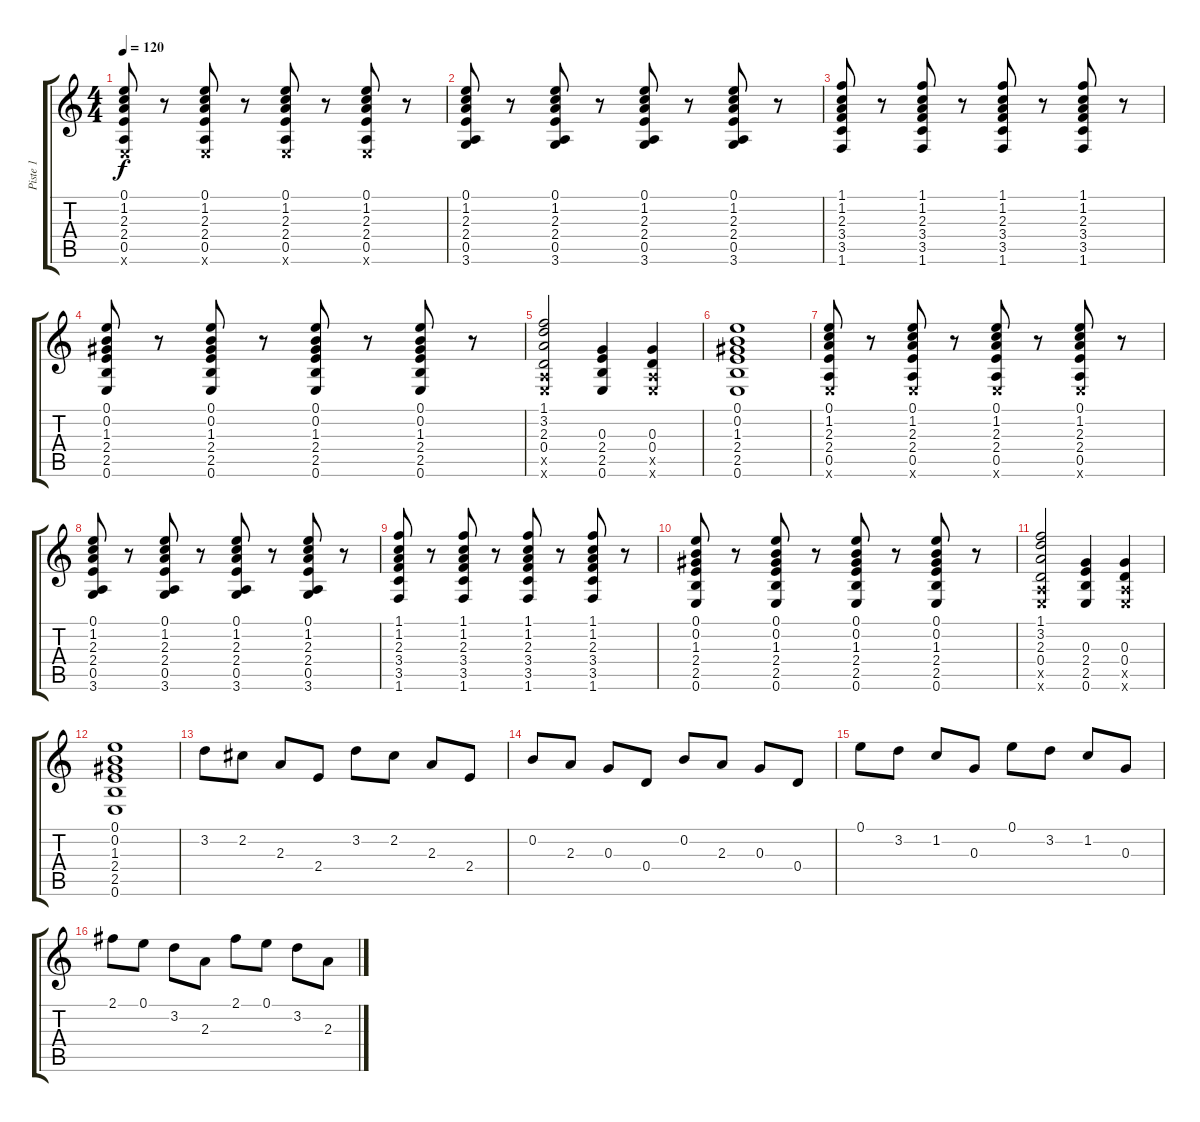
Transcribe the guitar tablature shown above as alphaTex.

\track ("Piste 1" "Piste 1") {instrument distortionguitar}
\staff {score tabs}
\tuning (E4 B3 G3 D3 A2 E2) {hide}
\ts (4 4)
\tempo 120
\clef g2
\ks c
(0.1 1.2 2.3 2.4 0.5 0.6{x}).8{dy f} r.8 (0.1 1.2 2.3 2.4 0.5 0.6{x}).8 r.8 (0.1 1.2 2.3 2.4 0.5 0.6{x}).8 r.8 (0.1 1.2 2.3 2.4 0.5 0.6{x}).8 r.8 |
(0.1 1.2 2.3 2.4 0.5 3.6).8 r.8 (0.1 1.2 2.3 2.4 0.5 3.6).8 r.8 (0.1 1.2 2.3 2.4 0.5 3.6).8 r.8 (0.1 1.2 2.3 2.4 0.5 3.6).8 r.8 |
(1.1 1.2 2.3 3.4 3.5 1.6).8 r.8 (1.1 1.2 2.3 3.4 3.5 1.6).8 r.8 (1.1 1.2 2.3 3.4 3.5 1.6).8 r.8 (1.1 1.2 2.3 3.4 3.5 1.6).8 r.8 |
(0.1 0.2 1.3 2.4 2.5 0.6).8 r.8 (0.1 0.2 1.3 2.4 2.5 0.6).8 r.8 (0.1 0.2 1.3 2.4 2.5 0.6).8 r.8 (0.1 0.2 1.3 2.4 2.5 0.6).8 r.8 |
(1.1 3.2 2.3 0.4 0.5{x} 0.6{x}).2 (0.3 2.4 2.5 0.6).4 (0.3 0.4 0.5{x} 0.6{x}).4 |
(0.1 0.2 1.3 2.4 2.5 0.6).1 |
(0.1 1.2 2.3 2.4 0.5 0.6{x}).8 r.8 (0.1 1.2 2.3 2.4 0.5 0.6{x}).8 r.8 (0.1 1.2 2.3 2.4 0.5 0.6{x}).8 r.8 (0.1 1.2 2.3 2.4 0.5 0.6{x}).8 r.8 |
(0.1 1.2 2.3 2.4 0.5 3.6).8 r.8 (0.1 1.2 2.3 2.4 0.5 3.6).8 r.8 (0.1 1.2 2.3 2.4 0.5 3.6).8 r.8 (0.1 1.2 2.3 2.4 0.5 3.6).8 r.8 |
(1.1 1.2 2.3 3.4 3.5 1.6).8 r.8 (1.1 1.2 2.3 3.4 3.5 1.6).8 r.8 (1.1 1.2 2.3 3.4 3.5 1.6).8 r.8 (1.1 1.2 2.3 3.4 3.5 1.6).8 r.8 |
(0.1 0.2 1.3 2.4 2.5 0.6).8 r.8 (0.1 0.2 1.3 2.4 2.5 0.6).8 r.8 (0.1 0.2 1.3 2.4 2.5 0.6).8 r.8 (0.1 0.2 1.3 2.4 2.5 0.6).8 r.8 |
(1.1 3.2 2.3 0.4 0.5{x} 0.6{x}).2 (0.3 2.4 2.5 0.6).4 (0.3 0.4 0.5{x} 0.6{x}).4 |
(0.1 0.2 1.3 2.4 2.5 0.6).1 |
3.2.8 2.2.8 2.3.8 2.4.8 3.2.8 2.2.8 2.3.8 2.4.8 |
0.2.8 2.3.8 0.3.8 0.4.8 0.2.8 2.3.8 0.3.8 0.4.8 |
0.1.8 3.2.8 1.2.8 0.3.8 0.1.8 3.2.8 1.2.8 0.3.8 |
2.1.8 0.1.8 3.2.8 2.3.8 2.1.8 0.1.8 3.2.8 2.3.8
